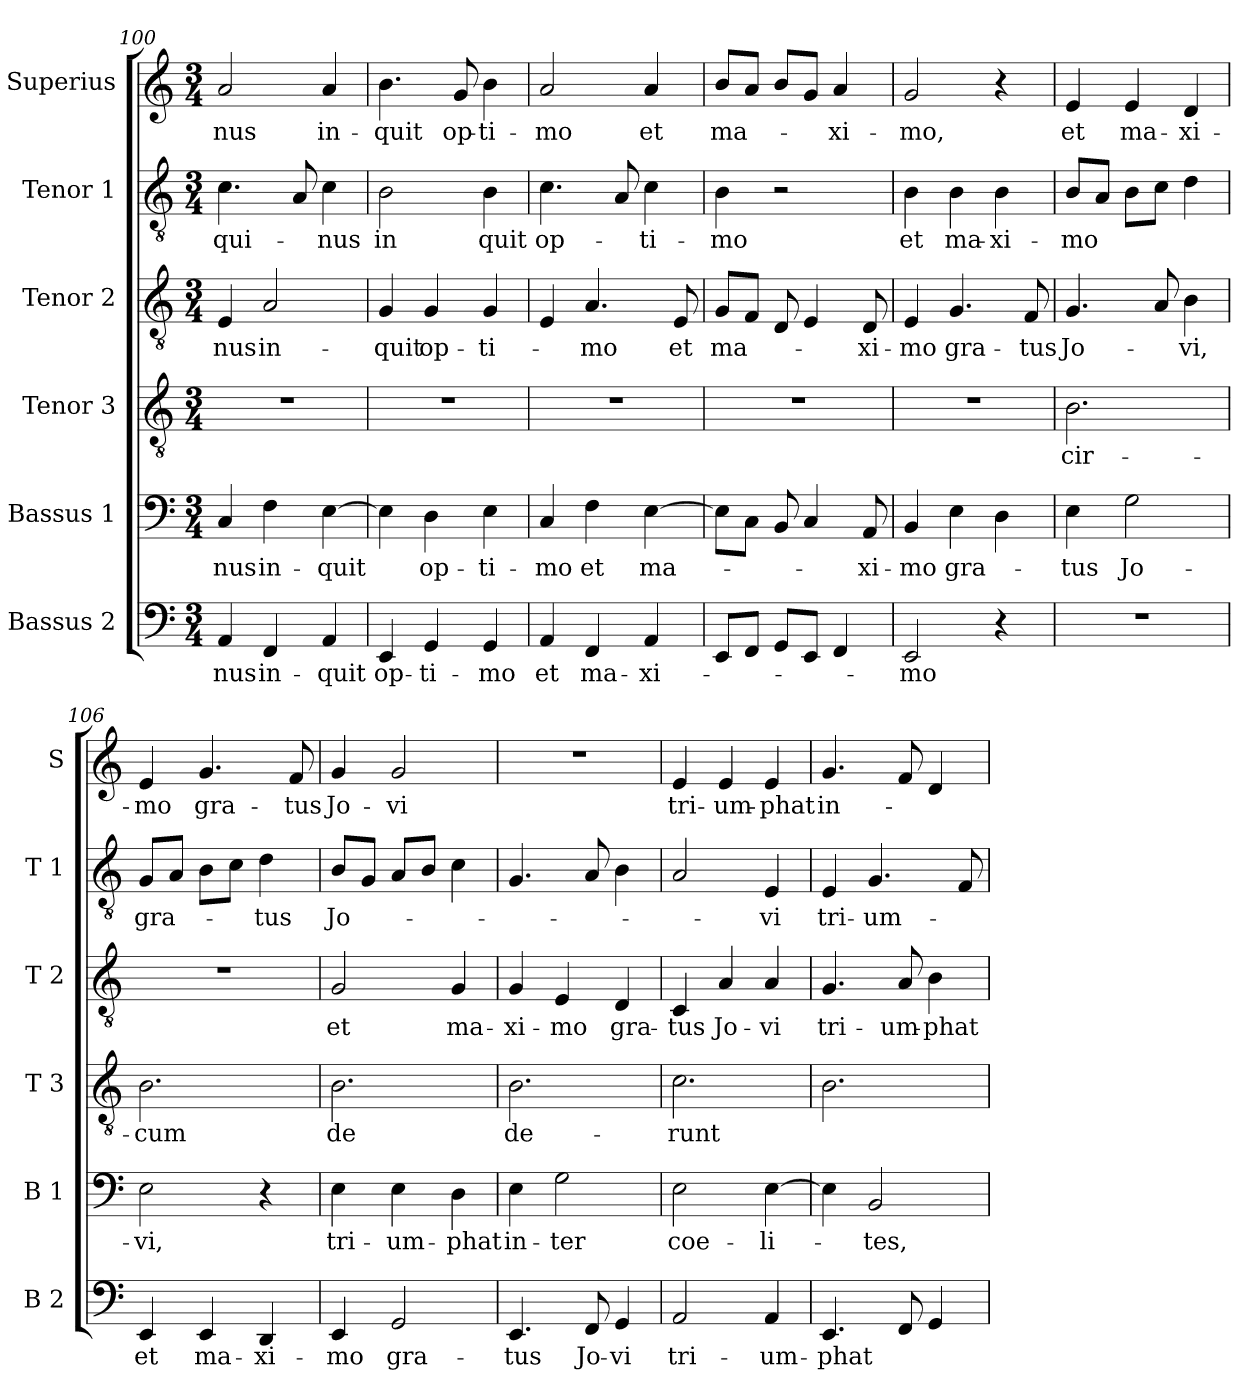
**kern	**text	**kern	**text	**kern	**text	**kern	**text	**kern	**text	**kern	**text
*part6	*part6	*part5	*part5	*part4	*part4	*part3	*part3	*part2	*part2	*part1	*part1
*staff6	*staff6	*staff5	*staff5	*staff4	*staff4	*staff3	*staff3	*staff2	*staff2	*staff1	*staff1
*I"Bassus 2	*	*I"Bassus 1	*	*I"Tenor 3	*	*I"Tenor 2	*	*I"Tenor 1	*	*I"Superius	*
*I'B 2	*	*I'B 1	*	*I'T 3	*	*I'T 2	*	*I'T 1	*	*I'S	*
*clefF4	*	*clefF4	*	*clefGv2	*	*clefGv2	*	*clefGv2	*	*clefG2	*
*k[]	*	*k[]	*	*k[]	*	*k[]	*	*k[]	*	*k[]	*
*C:	*	*C:	*	*C:	*	*C:	*	*C:	*	*C:	*
*M3/4	*	*M3/4	*	*M3/4	*	*M3/4	*	*M3/4	*	*M3/4	*
=100	=100	=100	=100	=100	=100	=100	=100	=100	=100	=100	=100
4AA/	-nus	4C/	-nus	2.r	.	4E/	-nus	4.c\	-qui-	2a/	-nus
4FF/	in-	4F\	in-	.	.	2A/	in-	.	.	.	.
.	.	.	.	.	.	.	.	8A/	.	.	.
4AA/	-quit	[4E\	-quit	.	.	.	.	4c\	-nus	4a/	in-
=101	=101	=101	=101	=101	=101	=101	=101	=101	=101	=101	=101
4EE/	op-	4E\]	.	2.r	.	4G/	-quit	2B\	in	4.b\	-quit
4GG/	-ti-	4D\	op-	.	.	4G/	op-	.	.	.	.
.	.	.	.	.	.	.	.	.	.	8g/	op-
4GG/	-mo	4E\	-ti-	.	.	4G/	-ti-	4B\	quit	4b\	-ti-
=102	=102	=102	=102	=102	=102	=102	=102	=102	=102	=102	=102
4AA/	et	4C/	-mo	2.r	.	4E/	.	4.c\	op-	2a/	-mo
4FF/	ma-	4F\	et	.	.	4.A/	-mo	.	.	.	.
.	.	.	.	.	.	.	.	8A/	.	.	.
4AA/	-xi-	[4E\	ma-	.	.	.	.	4c\	-ti-	4a/	et
.	.	.	.	.	.	8E/	et	.	.	.	.
!!LO:LB:g=z
=103	=103	=103	=103	=103	=103	=103	=103	=103	=103	=103	=103
8EE/L	.	8E\L]	.	2.r	.	8G/L	ma-	4B\	-mo	8b/L	ma-
8FF/J	.	8C\J	.	.	.	8F/J	.	.	.	8a/J	.
8GG/L	.	8BB/	.	.	.	8D/	.	2r	.	8b/L	.
8EE/J	.	4C/	.	.	.	4E/	.	.	.	8g/J	.
4FF/	.	.	.	.	.	.	.	.	.	4a/	-xi-
.	.	8AA/	-xi-	.	.	8D/	-xi-	.	.	.	.
=104	=104	=104	=104	=104	=104	=104	=104	=104	=104	=104	=104
2EE/	-mo	4BB/	-mo	2.r	.	4E/	-mo	4B\	et	2g/	-mo,
.	.	4E\	gra-	.	.	4.G/	gra-	4B\	ma-	.	.
4r	.	4D\	.	.	.	.	.	4B\	-xi-	4r	.
.	.	.	.	.	.	8F/	-tus	.	.	.	.
=105	=105	=105	=105	=105	=105	=105	=105	=105	=105	=105	=105
2.r	.	4E\	-tus	2.B\	cir-	4.G/	Jo-	8B/L	-mo	4e/	et
.	.	.	.	.	.	.	.	8A/J	.	.	.
.	.	2G\	Jo-	.	.	.	.	8B\L	.	4e/	ma-
.	.	.	.	.	.	8A/	.	8c\J	.	.	.
.	.	.	.	.	.	4B\	-vi,	4d\	.	4d/	-xi-
=106	=106	=106	=106	=106	=106	=106	=106	=106	=106	=106	=106
4EE/	et	2E\	-vi,	2.B\	-cum	2.r	.	8G/L	gra-	4e/	-mo
.	.	.	.	.	.	.	.	8A/J	.	.	.
4EE/	ma-	.	.	.	.	.	.	8B\L	.	4.g/	gra-
.	.	.	.	.	.	.	.	8c\J	.	.	.
4DD/	-xi-	4r	.	.	.	.	.	4d\	-tus	.	.
.	.	.	.	.	.	.	.	.	.	8f/	-tus
=107	=107	=107	=107	=107	=107	=107	=107	=107	=107	=107	=107
4EE/	-mo	4E\	tri-	2.B\	de	2G/	et	8B/L	Jo-	4g/	Jo-
.	.	.	.	.	.	.	.	8G/J	.	.	.
2GG/	gra-	4E\	-um-	.	.	.	.	8A/L	.	2g/	-vi
.	.	.	.	.	.	.	.	8B/J	.	.	.
.	.	4D\	-phat	.	.	4G/	ma-	4c\	.	.	.
=108	=108	=108	=108	=108	=108	=108	=108	=108	=108	=108	=108
4.EE/	-tus	4E\	in-	2.B\	de-	4G/	-xi-	4.G/	.	2.r	.
.	.	2G\	-ter	.	.	4E/	-mo	.	.	.	.
8FF/	Jo-	.	.	.	.	.	.	8A/	.	.	.
4GG/	-vi	.	.	.	.	4D/	gra-	4B\	.	.	.
=109	=109	=109	=109	=109	=109	=109	=109	=109	=109	=109	=109
2AA/	tri-	2E\	coe-	2.c\	-runt	4C/	-tus	2A/	.	4e/	tri-
.	.	.	.	.	.	4A/	Jo-	.	.	4e/	-um-
4AA/	-um-	[4E\	-li-	.	.	4A/	-vi	4E/	-vi	4e/	-phat
!!LO:PB:g=z
=110	=110	=110	=110	=110	=110	=110	=110	=110	=110	=110	=110
4.EE/	-phat	4E\]	.	2.B\	.	4.G/	tri-	4E/	tri-	4.g/	in-
.	.	2BB/	-tes,	.	.	.	.	4.G/	-um-	.	.
8FF/	.	.	.	.	.	8A/	-um-	.	.	8f/	.
4GG/	.	.	.	.	.	4B\	-phat	.	.	4d/	.
.	.	.	.	.	.	.	.	8F/	.	.	.
=	=	=	=	=	=	=	=	=	=	=	=
*-	*-	*-	*-	*-	*-	*-	*-	*-	*-	*-	*-
